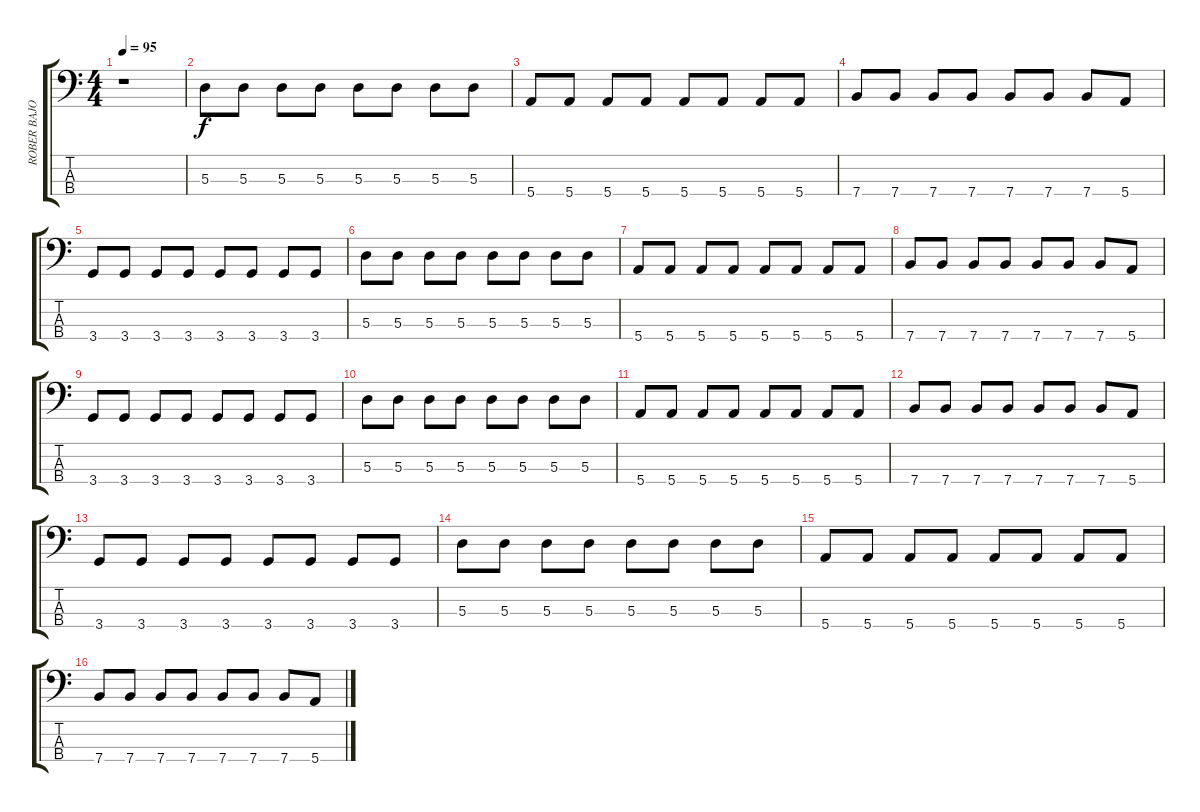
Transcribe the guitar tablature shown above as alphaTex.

\track ("ROBER BAJO" "ROBER BAJO") {instrument electricbasspick}
\staff {score tabs}
\tuning (G2 D2 A1 E1) {hide}
\ts (4 4)
\tempo 95
\clef f4
\ks c
r.1{dy f instrument electricbasspick} |
5.3.8 5.3.8 5.3.8 5.3.8 5.3.8 5.3.8 5.3.8 5.3.8 |
5.4.8 5.4.8 5.4.8 5.4.8 5.4.8 5.4.8 5.4.8 5.4.8 |
7.4.8 7.4.8 7.4.8 7.4.8 7.4.8 7.4.8 7.4.8 5.4.8 |
3.4.8 3.4.8 3.4.8 3.4.8 3.4.8 3.4.8 3.4.8 3.4.8 |
5.3.8 5.3.8 5.3.8 5.3.8 5.3.8 5.3.8 5.3.8 5.3.8 |
5.4.8 5.4.8 5.4.8 5.4.8 5.4.8 5.4.8 5.4.8 5.4.8 |
7.4.8 7.4.8 7.4.8 7.4.8 7.4.8 7.4.8 7.4.8 5.4.8 |
3.4.8 3.4.8 3.4.8 3.4.8 3.4.8 3.4.8 3.4.8 3.4.8 |
5.3.8 5.3.8 5.3.8 5.3.8 5.3.8 5.3.8 5.3.8 5.3.8 |
5.4.8 5.4.8 5.4.8 5.4.8 5.4.8 5.4.8 5.4.8 5.4.8 |
7.4.8 7.4.8 7.4.8 7.4.8 7.4.8 7.4.8 7.4.8 5.4.8 |
3.4.8 3.4.8 3.4.8 3.4.8 3.4.8 3.4.8 3.4.8 3.4.8 |
5.3.8 5.3.8 5.3.8 5.3.8 5.3.8 5.3.8 5.3.8 5.3.8 |
5.4.8 5.4.8 5.4.8 5.4.8 5.4.8 5.4.8 5.4.8 5.4.8 |
7.4.8 7.4.8 7.4.8 7.4.8 7.4.8 7.4.8 7.4.8 5.4.8
